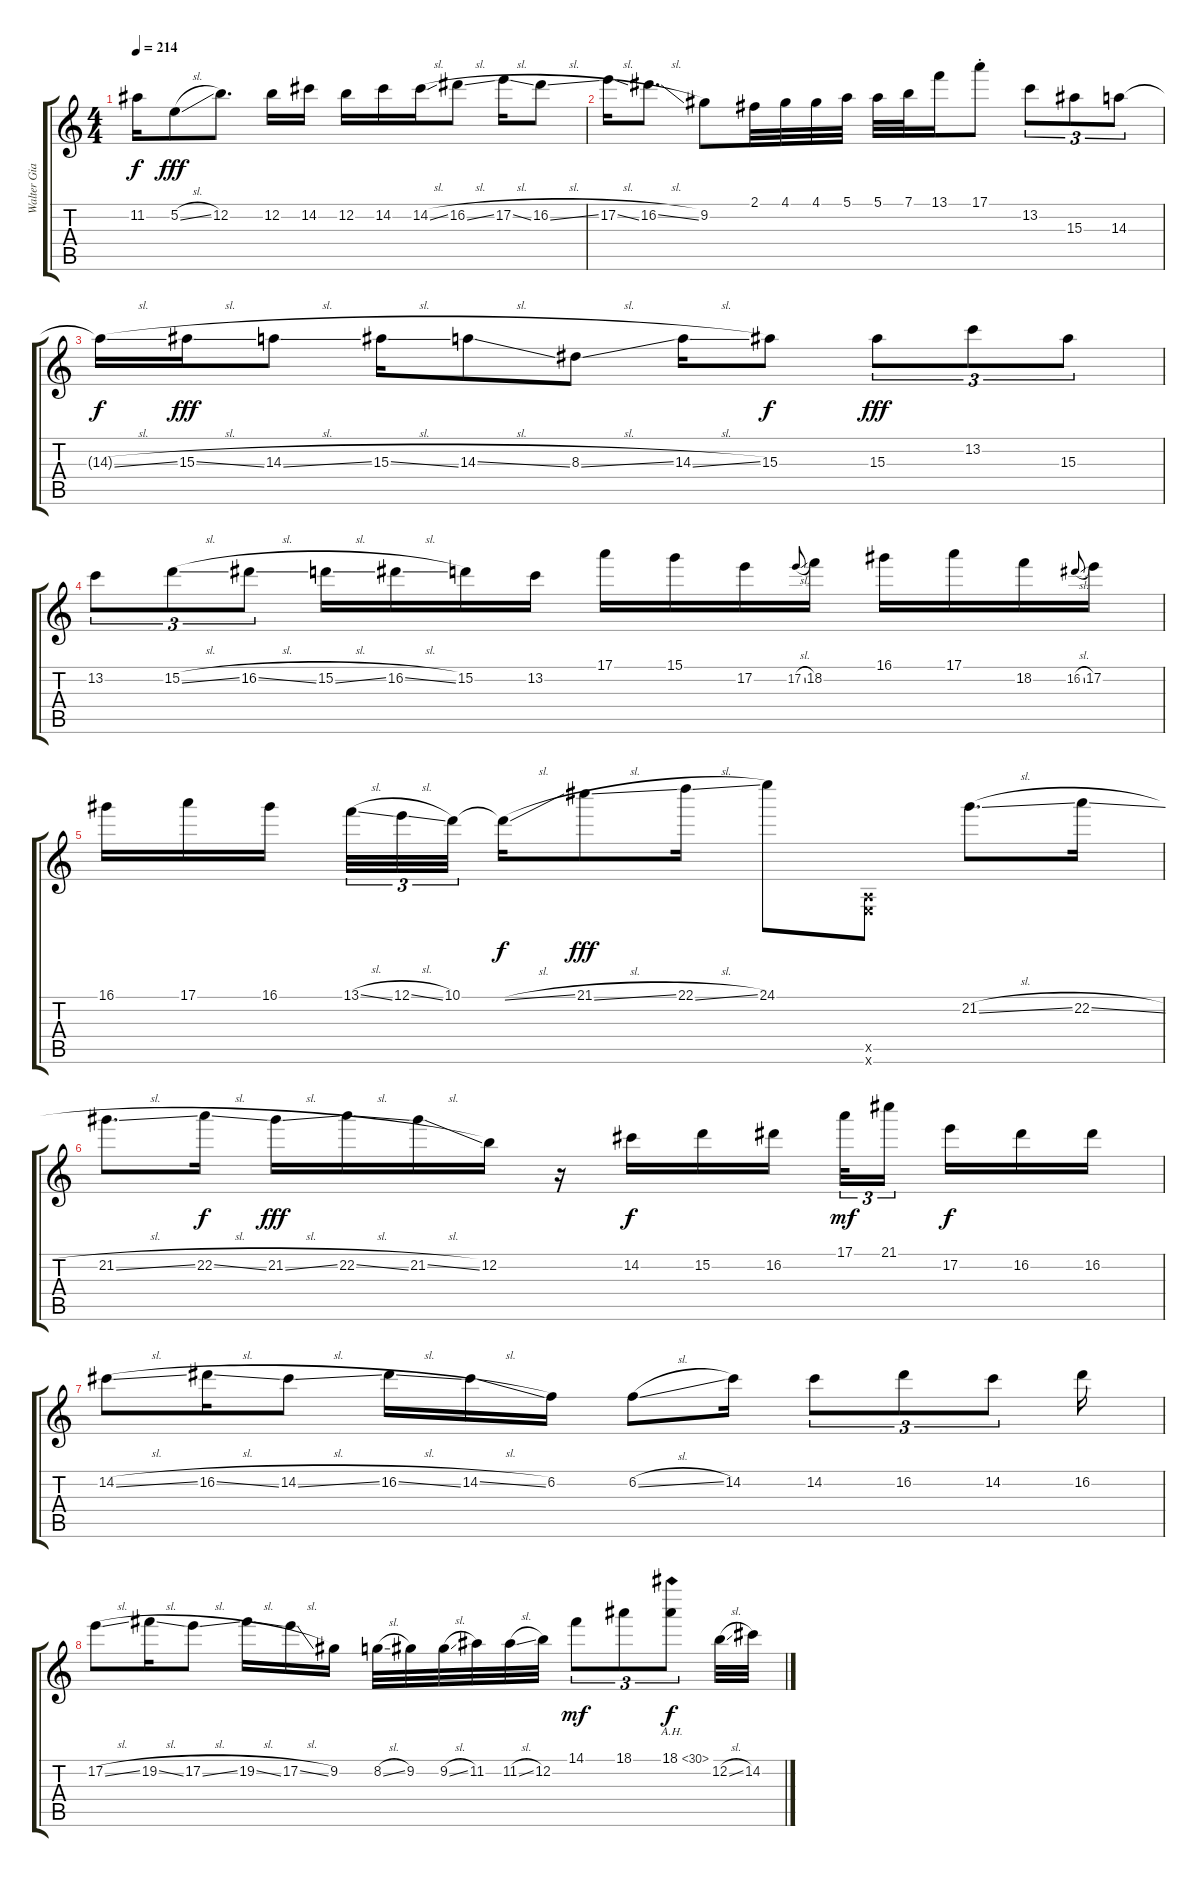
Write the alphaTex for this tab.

\track ("Walter Giardino" "Walter Gia") {instrument distortionguitar}
\staff {score tabs}
\tuning (E4 B3 G3 D3 A2 E2) {hide}
\ts (4 4)
\tempo 214
\clef g2
\ks c
11.2{t}.16{dy f} 5.2{sl}.8{dy fff} 12.2.8{d} 12.2.16 14.2.16 12.2.16 14.2.16 14.2{sl}.16 16.2{sl}.8 17.2{sl}.16 16.2{sl}.8 |
17.2{sl}.16 16.2{sl}.8{d} 9.2.8 2.1.32 4.1.32 4.1.32 5.1.32 5.1.32 7.1.32 13.1.16 17.1{st}.8 13.2.8{tu (3 2)} 15.3.8{tu (3 2)} 14.3.8{tu (3 2)} |
14.3{sl t}.16{dy f} 15.3{sl}.16{dy fff} 14.3{sl}.8 15.3{sl}.16 14.3{sl}.8 8.3{sl}.8 14.3{sl}.16 15.3.8{dy f} 15.3.8{tu (3 2) dy fff} 13.2.8{tu (3 2)} 15.3.8{tu (3 2)} |
13.2.8{tu (3 2)} 15.2{sl}.8{tu (3 2)} 16.2{sl}.8{tu (3 2)} 15.2{sl}.16 16.2{sl}.16 15.2.16 13.2.16 17.1.16 15.1.16 17.2.16 17.2{sl}.8{gr onbeat} 18.2.16 16.1.16 17.1.16 18.2.16 16.2{sl}.8{gr onbeat} 17.2.16 |
16.1.16 17.1.16 16.1.16{beam splitsecondary} 13.1{sl}.32{tu (3 2)} 12.1{sl}.32{tu (3 2)} 10.1.32{tu (3 2)} 10.1{sl t}.16{dy f} 21.1{sl}.8{dy fff} 22.1{sl}.16 24.1.8 (0.5{x} 0.6{x}).8 21.2{sl}.8{d} 22.2{sl}.16 |
21.2{sl}.8{d} 22.2{sl}.16{dy f} 21.2{sl}.16{dy fff} 22.2{sl}.16 21.2{sl}.16 12.2.16 r.16 14.2.16{dy f} 15.2.16 16.2.16 17.1.32{tu (3 2) dy mf} 21.1.16{tu (3 2) beam splitsecondary} 17.2.16{dy f} 16.2.16 16.2.16 |
14.2{sl}.8 16.2{sl}.16 14.2{sl}.8 16.2{sl}.16 14.2{sl}.16 6.2.16 6.2{sl}.8 14.2.16 14.2.8{tu (3 2)} 16.2.8{tu (3 2)} 14.2.8{tu (3 2)} 16.2.16 |
17.2{sl}.8 19.2{sl}.16 17.2{sl}.8 19.2{sl}.16 17.2{sl}.16 9.2.16 8.2{sl}.32 9.2.32 9.2{sl}.32 11.2.32 11.2{sl}.32 12.2.32 14.1.8{tu (3 2) dy mf} 18.1.8{tu (3 2)} 18.1{ah 12}.8{tu (3 2) dy f} 12.2{sl}.32 14.2.32
